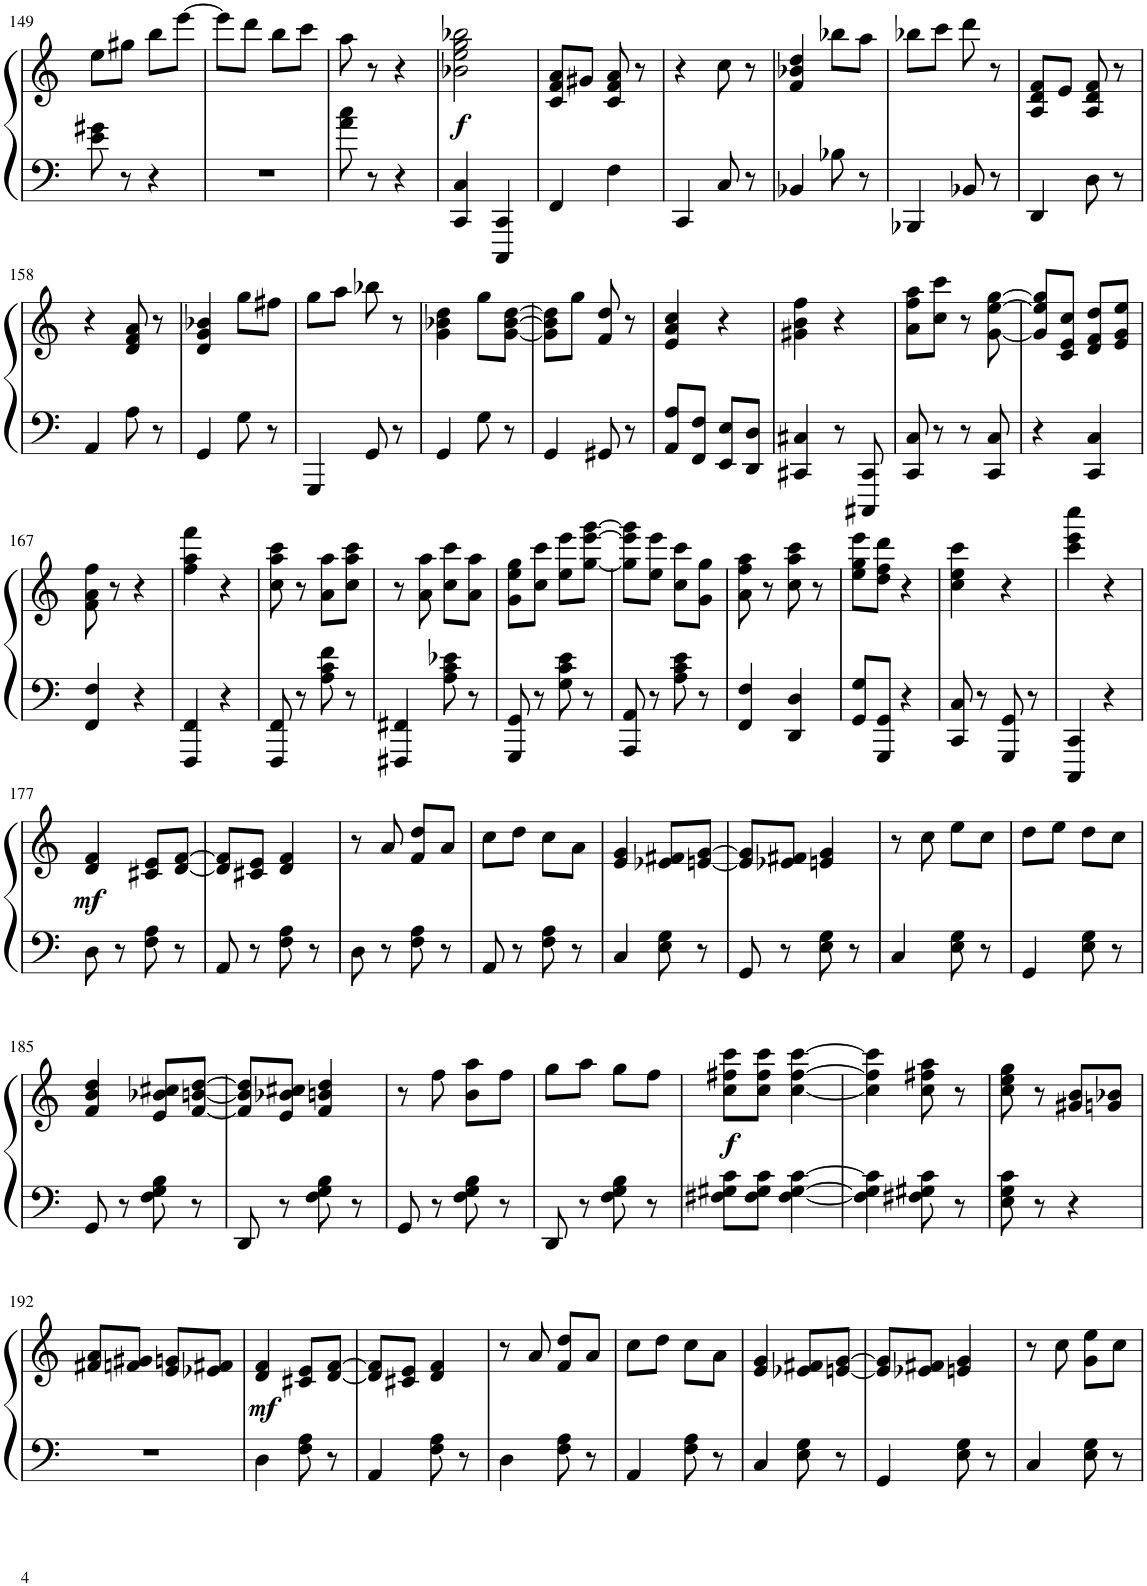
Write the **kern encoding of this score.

**kern	**kern	**dynam
*part1	*part1	*part1
*staff2	*staff1	*staff1/2
*I"Upright Piano	*	*
*I'Pno.	*	*
!!LO:PB:g=z
*clefF4	*clefG2	*
*k[]	*k[]	*
*M2/4	*M2/4	*
=149	=149	=149
8e\ 8g#X\	8ee\L	.
8r	8gg#X\J	.
4r	8bb\L	.
.	[8eee\J	.
=150	=150	=150
2r	8eee\L]	.
.	8ddd\J	.
.	8bb\L	.
.	8ccc\J	.
=151	=151	=151
8a\ 8cc\	8aa\	.
8r	8r	.
4r	4r	.
=152	=152	=152
!	!	!LO:DY:b
4CC/ 4C/	2b-X\ 2ee\ 2gg\ 2bb-X\	f
4CCC/ 4CC/	.	.
=153	=153	=153
4FF/	8c/ 8f/ 8a/L	.
.	8g#X/J	.
4F\	8c/ 8f/ 8a/	.
.	8r	.
=154	=154	=154
4CC/	4r	.
8C/	8cc\	.
8r	8r	.
=155	=155	=155
4BB-X/	4f/ 4b-X/ 4dd/	.
8B-X\	8bb-X\L	.
8r	8aa\J	.
=156	=156	=156
4BBB-X/	8bb-X\L	.
.	8ccc\J	.
8BB-X/	8ddd\	.
8r	8r	.
=157	=157	=157
4DD/	8A/ 8d/ 8f/L	.
.	8e/J	.
8D\	8A/ 8d/ 8f/	.
8r	8r	.
!!LO:LB:g=z
=158	=158	=158
4AA/	4r	.
8A\	8d/ 8f/ 8a/	.
8r	8r	.
=159	=159	=159
4GG/	4d/ 4g/ 4b-X/	.
8G\	8gg\L	.
8r	8ff#X\J	.
=160	=160	=160
4GGG/	8gg\L	.
.	8aa\J	.
8GG/	8bb-X\	.
8r	8r	.
=161	=161	=161
4GG/	4g\ 4b-X\ 4dd\	.
8G\	8gg\L	.
8r	[8g\ [8b-\ [8dd\J	.
=162	=162	=162
4GG/	8g\] 8b-\] 8dd\]L	.
.	8gg\J	.
8GG#X/	8f/ 8dd/	.
8r	8r	.
=163	=163	=163
8AA/ 8A/L	4e/ 4a/ 4cc/	.
8FF/ 8F/J	.	.
8EE/ 8E/L	4r	.
8DD/ 8D/J	.	.
=164	=164	=164
4CC#X/ 4C#X/	4g#X\ 4b\ 4ff\	.
8r	4r	.
8CCC#X/ 8CC#/	.	.
=165	=165	=165
8CC/ 8C/	8a\ 8ff\ 8aa\L	.
8r	8cc\ 8ccc\J	.
8r	8r	.
8CC/ 8C/	[8g\ [8ee\ [8gg\	.
=166	=166	=166
4r	8g/] 8ee/] 8gg/]L	.
.	8c/ 8e/ 8cc/J	.
4CC/ 4C/	8d/ 8f/ 8dd/L	.
.	8e/ 8g/ 8ee/J	.
!!LO:LB:g=z
=167	=167	=167
4FF/ 4F/	8f\ 8a\ 8ff\	.
.	8r	.
4r	4r	.
=168	=168	=168
4FFF/ 4FF/	4ff\ 4aa\ 4fff\	.
4r	4r	.
=169	=169	=169
8FFF/ 8FF/	8cc\ 8aa\ 8ccc\	.
8r	8r	.
8A\ 8c\ 8f\	8a\ 8aa\L	.
8r	8cc\ 8aa\ 8ccc\J	.
=170	=170	=170
4FFF#X/ 4FF#X/	8r	.
.	8a\ 8aa\	.
8A\ 8c\ 8e-X\	8cc\ 8ccc\L	.
8r	8a\ 8aa\J	.
=171	=171	=171
8GGG/ 8GG/	8g\ 8ee\ 8gg\L	.
8r	8cc\ 8ccc\J	.
8G\ 8c\ 8e\	8ee\ 8eee\L	.
8r	[8gg\ [8eee\ [8ggg\J	.
=172	=172	=172
8AAA/ 8AA/	8gg\] 8eee\] 8ggg\]L	.
8r	8ee\ 8eee\J	.
8A\ 8c\ 8e\	8cc\ 8ccc\L	.
8r	8g\ 8gg\J	.
=173	=173	=173
4FF/ 4F/	8a\ 8ff\ 8aa\	.
.	8r	.
4DD/ 4D/	8cc\ 8aa\ 8ccc\	.
.	8r	.
=174	=174	=174
8GG/ 8G/L	8ee\ 8gg\ 8eee\L	.
8GGG/ 8GG/J	8dd\ 8ff\ 8ddd\J	.
4r	4r	.
=175	=175	=175
8CC/ 8C/	4cc\ 4ee\ 4ccc\	.
8r	.	.
8GGG/ 8GG/	4r	.
8r	.	.
=176	=176	=176
4CCC/ 4CC/	4ccc\ 4eee\ 4cccc\	.
4r	4r	.
!!LO:LB:g=z
=177	=177	=177
!	!	!LO:DY:b
8D\	4d/ 4f/	mf
8r	.	.
8F\ 8A\	8c#X/ 8e/L	.
8r	[8d/ [8f/J	.
=178	=178	=178
8AA/	8d/] 8f/]L	.
8r	8c#X/ 8e/J	.
8F\ 8A\	4d/ 4f/	.
8r	.	.
=179	=179	=179
8D\	8r	.
8r	8a/	.
8F\ 8A\	8f/ 8dd/L	.
8r	8a/J	.
=180	=180	=180
8AA/	8cc\L	.
8r	8dd\J	.
8F\ 8A\	8cc\L	.
8r	8a\J	.
=181	=181	=181
4C/	4e/ 4g/	.
8E\ 8G\	8e-X/ 8f#X/L	.
8r	[8en/ [8g/J	.
=182	=182	=182
8GG/	8e/] 8g/]L	.
8r	8e-X/ 8f#X/J	.
8E\ 8G\	4en/ 4g/	.
8r	.	.
=183	=183	=183
4C/	8r	.
.	8cc\	.
8E\ 8G\	8ee\L	.
8r	8cc\J	.
=184	=184	=184
4GG/	8dd\L	.
.	8ee\J	.
8E\ 8G\	8dd\L	.
8r	8cc\J	.
!!LO:LB:g=z
=185	=185	=185
8GG/	4f/ 4b/ 4dd/	.
8r	.	.
8F\ 8G\ 8B\	8e/ 8b-X/ 8cc#X/L	.
8r	[8f/ [8bn/ [8dd/J	.
=186	=186	=186
8DD/	8f/] 8b/] 8dd/]L	.
8r	8e/ 8b-X/ 8cc#X/J	.
8F\ 8G\ 8B\	4f/ 4bn/ 4dd/	.
8r	.	.
=187	=187	=187
8GG/	8r	.
8r	8ff\	.
8F\ 8G\ 8B\	8b\ 8aa\L	.
8r	8ff\J	.
=188	=188	=188
8DD/	8gg\L	.
8r	8aa\J	.
8F\ 8G\ 8B\	8gg\L	.
8r	8ff\J	.
=189	=189	=189
!	!	!LO:DY:b
8F#X\ 8G#X\ 8c\L	8cc\ 8ff#X\ 8ccc\L	f
8F#\ 8G#\ 8c\J	8cc\ 8ff#\ 8ccc\J	.
[4F#\ [4G#\ [4c\	[4cc\ [4ff#\ [4ccc\	.
=190	=190	=190
4F#\] 4G#\] 4c\]	4cc\] 4ff#\] 4ccc\]	.
8F#X\ 8G#X\ 8c\	8cc\ 8ff#X\ 8aa\	.
8r	8r	.
=191	=191	=191
8E\ 8G\ 8c\	8cc\ 8ee\ 8gg\	.
8r	8r	.
4r	8g#X/ 8b/L	.
.	8gn/ 8b-X/J	.
!!LO:LB:g=z
=192	=192	=192
2r	8f#X/ 8a/L	.
.	8fn/ 8g#X/J	.
.	8e/ 8gn/L	.
.	8e-X/ 8f#X/J	.
=193	=193	=193
!	!	!LO:DY:b
4D\	4d/ 4f/	mf
8F\ 8A\	8c#X/ 8e/L	.
8r	[8d/ [8f/J	.
=194	=194	=194
4AA/	8d/] 8f/]L	.
.	8c#X/ 8e/J	.
8F\ 8A\	4d/ 4f/	.
8r	.	.
=195	=195	=195
4D\	8r	.
.	8a/	.
8F\ 8A\	8f/ 8dd/L	.
8r	8a/J	.
=196	=196	=196
4AA/	8cc\L	.
.	8dd\J	.
8F\ 8A\	8cc\L	.
8r	8a\J	.
=197	=197	=197
4C/	4e/ 4g/	.
8E\ 8G\	8e-X/ 8f#X/L	.
8r	[8en/ [8g/J	.
=198	=198	=198
4GG/	8e/] 8g/]L	.
.	8e-X/ 8f#X/J	.
8E\ 8G\	4en/ 4g/	.
8r	.	.
=199	=199	=199
4C/	8r	.
.	8cc\	.
8E\ 8G\	8g\ 8ee\L	.
8r	8cc\J	.
=	=	=
*-	*-	*-
